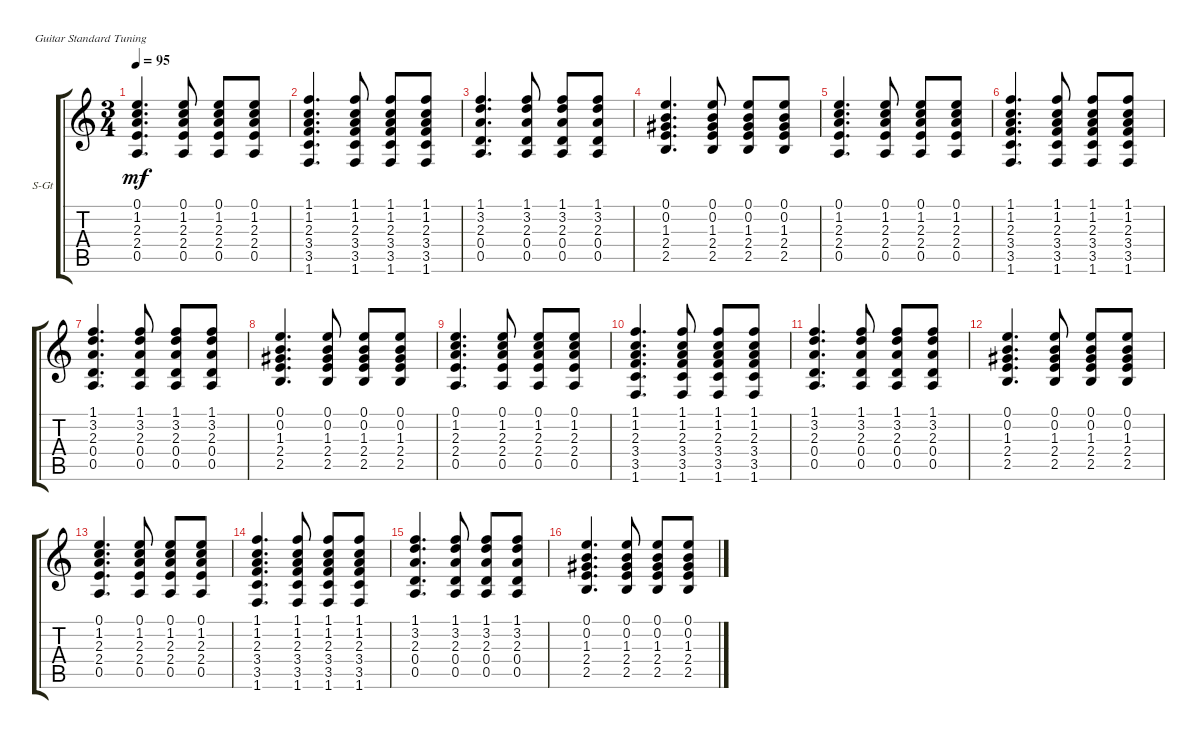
\defaultSystemsLayout 4
\bracketExtendMode groupsimilarinstruments
\firstSystemTrackNameOrientation horizontal
\otherSystemsTrackNameOrientation horizontal
\track ("Steel Guitar" "S-Gt") {instrument acousticguitarsteel}
\staff {score tabs}
\tuning (E4 B3 G3 D3 A2 E2)
\ts (3 4)
\tempo 95
\clef g2
\ks c
(0.5 2.4 2.3 1.2 0.1).4{d dy mf} (0.5 2.4 2.3 1.2 0.1).8 (0.5 2.4 2.3 1.2 0.1).8 (0.5 2.4 2.3 1.2 0.1).8 |
(1.6 3.5 3.4 2.3 1.2 1.1).4{d} (1.6 3.5 3.4 2.3 1.2 1.1).8 (1.6 3.5 3.4 2.3 1.2 1.1).8 (1.6 3.5 3.4 2.3 1.2 1.1).8 |
(0.4 2.3 3.2 1.1 0.5).4{d} (0.4 2.3 3.2 1.1 0.5).8 (0.4 2.3 3.2 1.1 0.5).8 (0.4 2.3 3.2 1.1 0.5).8 |
(2.4 1.3 0.2 2.5 0.1).4{d} (2.4 1.3 0.2 2.5 0.1).8 (2.4 1.3 0.2 2.5 0.1).8 (2.4 1.3 0.2 2.5 0.1).8 |
(0.5 2.4 2.3 1.2 0.1).4{d} (0.5 2.4 2.3 1.2 0.1).8 (0.5 2.4 2.3 1.2 0.1).8 (0.5 2.4 2.3 1.2 0.1).8 |
(1.6 3.5 3.4 2.3 1.2 1.1).4{d} (1.6 3.5 3.4 2.3 1.2 1.1).8 (1.6 3.5 3.4 2.3 1.2 1.1).8 (1.6 3.5 3.4 2.3 1.2 1.1).8 |
(0.4 2.3 3.2 1.1 0.5).4{d} (0.4 2.3 3.2 1.1 0.5).8 (0.4 2.3 3.2 1.1 0.5).8 (0.4 2.3 3.2 1.1 0.5).8 |
(2.4 1.3 0.2 2.5 0.1).4{d} (2.4 1.3 0.2 2.5 0.1).8 (2.4 1.3 0.2 2.5 0.1).8 (2.4 1.3 0.2 2.5 0.1).8 |
(0.5 2.4 2.3 1.2 0.1).4{d} (0.5 2.4 2.3 1.2 0.1).8 (0.5 2.4 2.3 1.2 0.1).8 (0.5 2.4 2.3 1.2 0.1).8 |
(1.6 3.5 3.4 2.3 1.2 1.1).4{d} (1.6 3.5 3.4 2.3 1.2 1.1).8 (1.6 3.5 3.4 2.3 1.2 1.1).8 (1.6 3.5 3.4 2.3 1.2 1.1).8 |
(0.4 2.3 3.2 1.1 0.5).4{d} (0.4 2.3 3.2 1.1 0.5).8 (0.4 2.3 3.2 1.1 0.5).8 (0.4 2.3 3.2 1.1 0.5).8 |
(2.4 1.3 0.2 2.5 0.1).4{d} (2.4 1.3 0.2 2.5 0.1).8 (2.4 1.3 0.2 2.5 0.1).8 (2.4 1.3 0.2 2.5 0.1).8 |
(0.5 2.4 2.3 1.2 0.1).4{d} (0.5 2.4 2.3 1.2 0.1).8 (0.5 2.4 2.3 1.2 0.1).8 (0.5 2.4 2.3 1.2 0.1).8 |
(1.6 3.5 3.4 2.3 1.2 1.1).4{d} (1.6 3.5 3.4 2.3 1.2 1.1).8 (1.6 3.5 3.4 2.3 1.2 1.1).8 (1.6 3.5 3.4 2.3 1.2 1.1).8 |
(0.4 2.3 3.2 1.1 0.5).4{d} (0.4 2.3 3.2 1.1 0.5).8 (0.4 2.3 3.2 1.1 0.5).8 (0.4 2.3 3.2 1.1 0.5).8 |
(2.4 1.3 0.2 2.5 0.1).4{d} (2.4 1.3 0.2 2.5 0.1).8 (2.4 1.3 0.2 2.5 0.1).8 (2.4 1.3 0.2 2.5 0.1).8
